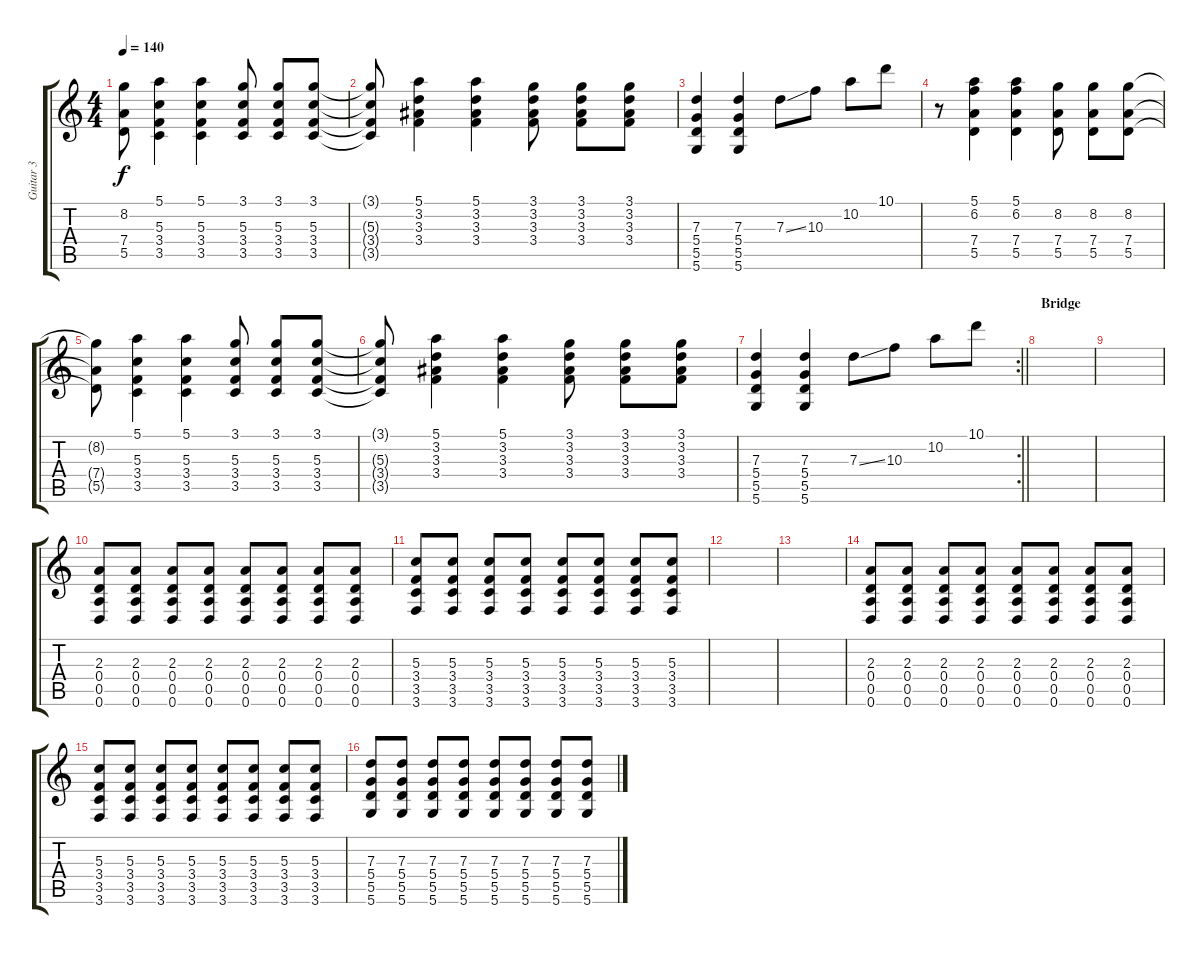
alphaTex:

\track ("Guitar 3" "Guitar 3") {instrument electricguitarclean}
\staff {score tabs}
\tuning (E4 B3 G3 D3 A2 D2) {hide}
\ts (4 4)
\tempo 140
\clef g2
\ks c
(8.2{t} 7.4{t} 5.5{t}).8{dy f} (5.1 5.3 3.4 3.5).4 (5.1 5.3 3.4 3.5).4 (3.1 5.3 3.4 3.5).8 (3.1 5.3 3.4 3.5).8 (3.1 5.3 3.4 3.5).8 |
(3.1{t} 5.3{t} 3.4{t} 3.5{t}).8 (5.1 3.2 3.3 3.4).4 (5.1 3.2 3.3 3.4).4 (3.1 3.2 3.3 3.4).8 (3.1 3.2 3.3 3.4).8 (3.1 3.2 3.3 3.4).8 |
(7.3 5.4 5.5 5.6).4 (7.3 5.4 5.5 5.6).4 7.3{ss}.8 10.3.8 10.2.8 10.1.8 |
r.8 (5.1 6.2 7.4 5.5).4 (5.1 6.2 7.4 5.5).4 (8.2 7.4 5.5).8 (8.2 7.4 5.5).8 (8.2 7.4 5.5).8 |
(8.2{t} 7.4{t} 5.5{t}).8 (5.1 5.3 3.4 3.5).4 (5.1 5.3 3.4 3.5).4 (3.1 5.3 3.4 3.5).8 (3.1 5.3 3.4 3.5).8 (3.1 5.3 3.4 3.5).8 |
(3.1{t} 5.3{t} 3.4{t} 3.5{t}).8 (5.1 3.2 3.3 3.4).4 (5.1 3.2 3.3 3.4).4 (3.1 3.2 3.3 3.4).8 (3.1 3.2 3.3 3.4).8 (3.1 3.2 3.3 3.4).8 |
\rc 2
\barLineRight lightlight
(7.3 5.4 5.5 5.6).4 (7.3 5.4 5.5 5.6).4 7.3{ss}.8 10.3.8 10.2.8 10.1.8 |
\section ("" "Bridge")
|
|
(2.3 0.4 0.5 0.6).8 (2.3 0.4 0.5 0.6).8 (2.3 0.4 0.5 0.6).8 (2.3 0.4 0.5 0.6).8 (2.3 0.4 0.5 0.6).8 (2.3 0.4 0.5 0.6).8 (2.3 0.4 0.5 0.6).8 (2.3 0.4 0.5 0.6).8 |
(5.3 3.4 3.5 3.6).8 (5.3 3.4 3.5 3.6).8 (5.3 3.4 3.5 3.6).8 (5.3 3.4 3.5 3.6).8 (5.3 3.4 3.5 3.6).8 (5.3 3.4 3.5 3.6).8 (5.3 3.4 3.5 3.6).8 (5.3 3.4 3.5 3.6).8 |
|
|
(2.3 0.4 0.5 0.6).8 (2.3 0.4 0.5 0.6).8 (2.3 0.4 0.5 0.6).8 (2.3 0.4 0.5 0.6).8 (2.3 0.4 0.5 0.6).8 (2.3 0.4 0.5 0.6).8 (2.3 0.4 0.5 0.6).8 (2.3 0.4 0.5 0.6).8 |
(5.3 3.4 3.5 3.6).8 (5.3 3.4 3.5 3.6).8 (5.3 3.4 3.5 3.6).8 (5.3 3.4 3.5 3.6).8 (5.3 3.4 3.5 3.6).8 (5.3 3.4 3.5 3.6).8 (5.3 3.4 3.5 3.6).8 (5.3 3.4 3.5 3.6).8 |
(7.3 5.4 5.5 5.6).8 (7.3 5.4 5.5 5.6).8 (7.3 5.4 5.5 5.6).8 (7.3 5.4 5.5 5.6).8 (7.3 5.4 5.5 5.6).8 (7.3 5.4 5.5 5.6).8 (7.3 5.4 5.5 5.6).8 (7.3 5.4 5.5 5.6).8
